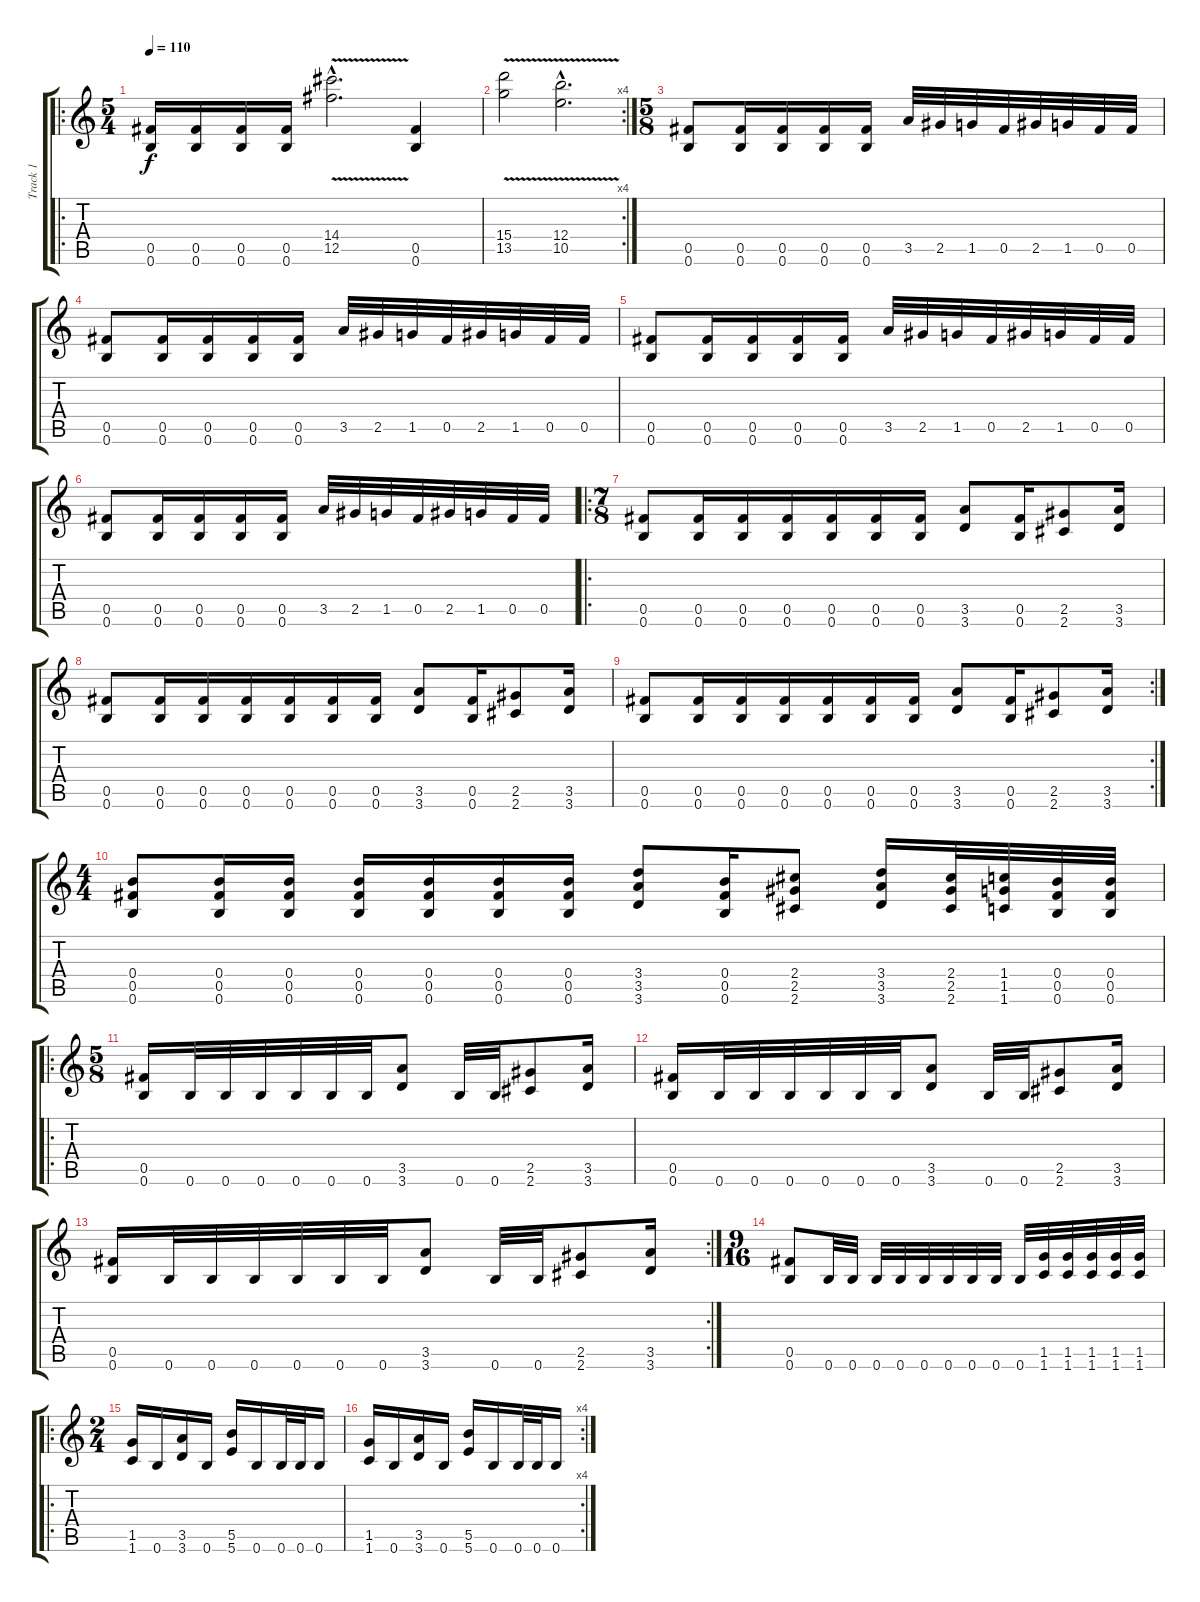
\track ("Track 1" "Track 1") {instrument sitar}
\staff {score tabs}
\tuning (Db6 Ab5 E5 B4 Gb4 B3) {hide}
\ro
\ts (5 4)
\tempo 110
\clef g2
\ks c
(0.5 0.6).16{dy f} (0.5 0.6).16 (0.5 0.6).16 (0.5 0.6).16 (14.4{v hac} 12.5{v hac}).2{d} (0.5 0.6).4 |
\rc 4
(15.4{v} 13.5{v}).2 (12.4{v hac} 10.5{v hac}).2{d} |
\ts (5 8)
(0.5 0.6).8 (0.5 0.6).16 (0.5 0.6).16 (0.5 0.6).16 (0.5 0.6).16 3.5.32 2.5.32 1.5.32 0.5.32 2.5.32 1.5.32 0.5.32 0.5.32 |
(0.5 0.6).8 (0.5 0.6).16 (0.5 0.6).16 (0.5 0.6).16 (0.5 0.6).16 3.5.32 2.5.32 1.5.32 0.5.32 2.5.32 1.5.32 0.5.32 0.5.32 |
(0.5 0.6).8 (0.5 0.6).16 (0.5 0.6).16 (0.5 0.6).16 (0.5 0.6).16 3.5.32 2.5.32 1.5.32 0.5.32 2.5.32 1.5.32 0.5.32 0.5.32 |
(0.5 0.6).8 (0.5 0.6).16 (0.5 0.6).16 (0.5 0.6).16 (0.5 0.6).16 3.5.32 2.5.32 1.5.32 0.5.32 2.5.32 1.5.32 0.5.32 0.5.32 |
\ro
\ts (7 8)
(0.5 0.6).8 (0.5 0.6).16 (0.5 0.6).16 (0.5 0.6).16 (0.5 0.6).16 (0.5 0.6).16 (0.5 0.6).16 (3.5 3.6).8 (0.5 0.6).16 (2.5 2.6).8 (3.5 3.6).16 |
(0.5 0.6).8 (0.5 0.6).16 (0.5 0.6).16 (0.5 0.6).16 (0.5 0.6).16 (0.5 0.6).16 (0.5 0.6).16 (3.5 3.6).8 (0.5 0.6).16 (2.5 2.6).8 (3.5 3.6).16 |
\rc 2
(0.5 0.6).8 (0.5 0.6).16 (0.5 0.6).16 (0.5 0.6).16 (0.5 0.6).16 (0.5 0.6).16 (0.5 0.6).16 (3.5 3.6).8 (0.5 0.6).16 (2.5 2.6).8 (3.5 3.6).16 |
\ts (4 4)
(0.4 0.5 0.6).8 (0.4 0.5 0.6).16 (0.4 0.5 0.6).16 (0.4 0.5 0.6).16 (0.4 0.5 0.6).16 (0.4 0.5 0.6).16 (0.4 0.5 0.6).16 (3.4 3.5 3.6).8 (0.4 0.5 0.6).16 (2.4 2.5 2.6).8 (3.4 3.5 3.6).16 (2.4 2.5 2.6).32 (1.4 1.5 1.6).32 (0.4 0.5 0.6).32 (0.4 0.5 0.6).32 |
\ro
\ts (5 8)
(0.5 0.6).16 0.6.32 0.6.32 0.6.32 0.6.32 0.6.32 0.6.32 (3.5 3.6).8 0.6.32 0.6.32 (2.5 2.6).8 (3.5 3.6).16 |
(0.5 0.6).16 0.6.32 0.6.32 0.6.32 0.6.32 0.6.32 0.6.32 (3.5 3.6).8 0.6.32 0.6.32 (2.5 2.6).8 (3.5 3.6).16 |
\rc 2
(0.5 0.6).16 0.6.32 0.6.32 0.6.32 0.6.32 0.6.32 0.6.32 (3.5 3.6).8 0.6.32 0.6.32 (2.5 2.6).8 (3.5 3.6).16 |
\ts (9 16)
(0.5 0.6).8 0.6.32 0.6.32 0.6.32 0.6.32 0.6.32 0.6.32 0.6.32 0.6.32 0.6.32 (1.5 1.6).32 (1.5 1.6).32 (1.5 1.6).32 (1.5 1.6).32 (1.5 1.6).32 |
\ro
\ts (2 4)
(1.5 1.6).16 0.6.16 (3.5 3.6).16 0.6.16 (5.5 5.6).16 0.6.16 0.6.32 0.6.32 0.6.16 |
\rc 4
(1.5 1.6).16 0.6.16 (3.5 3.6).16 0.6.16 (5.5 5.6).16 0.6.16 0.6.32 0.6.32 0.6.16
